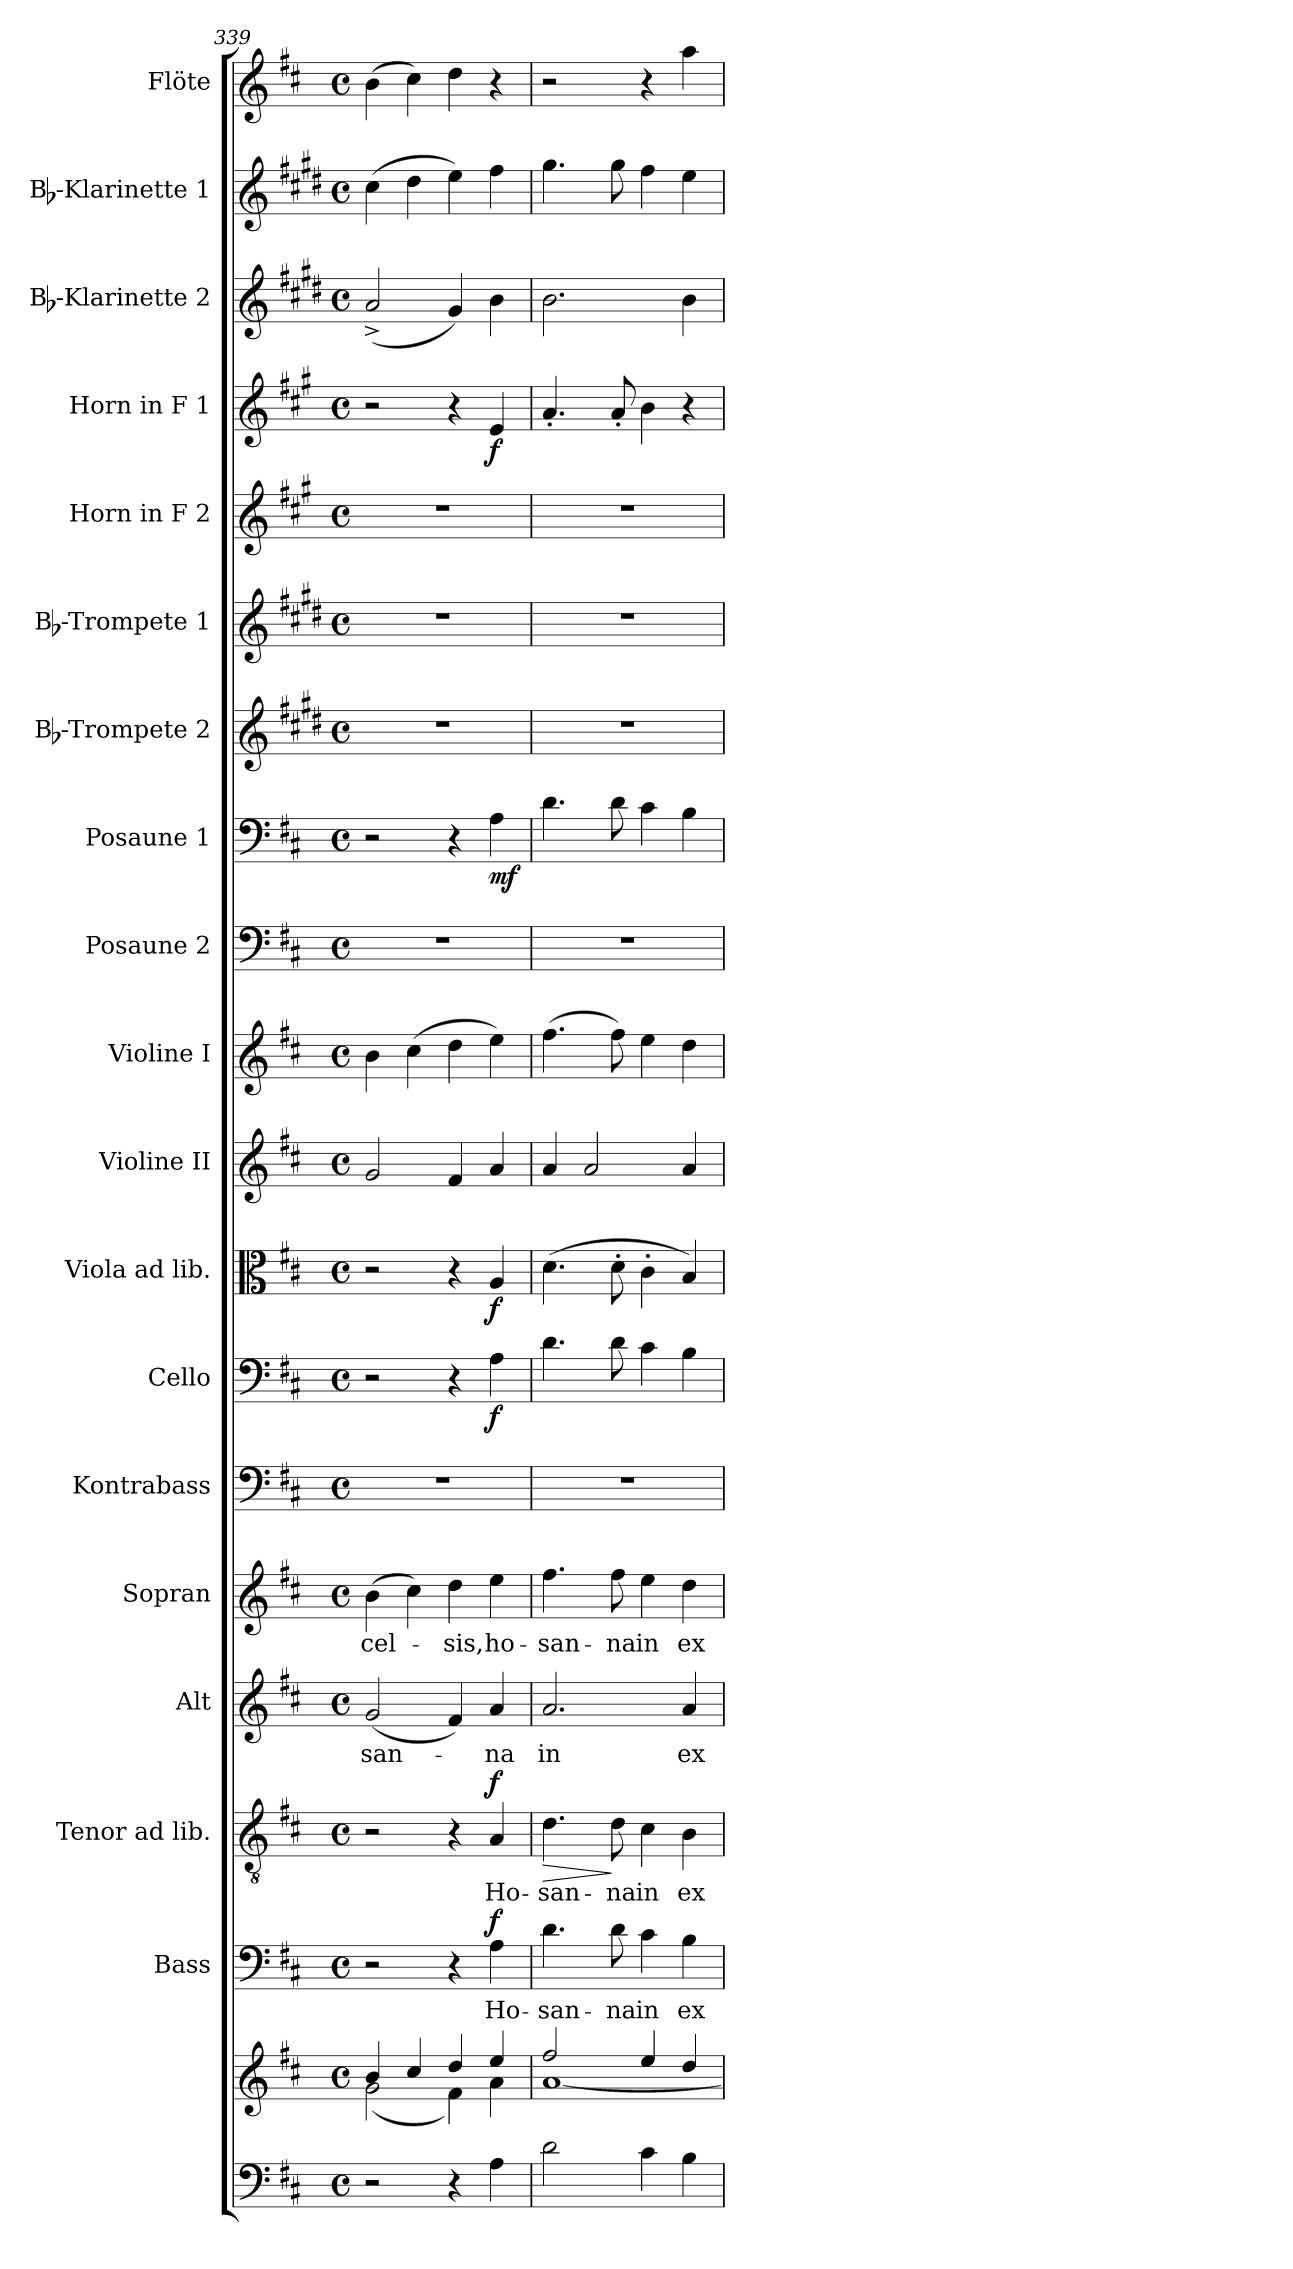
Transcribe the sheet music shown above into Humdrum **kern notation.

**kern	**kern	**kern	**text	**dynam	**kern	**text	**dynam	**kern	**text	**kern	**text	**kern	**kern	**dynam	**kern	**dynam	**kern	**kern	**kern	**kern	**dynam	**kern	**kern	**kern	**kern	**dynam	**kern	**kern	**kern
*part19	*part19	*part18	*part18	*part18	*part17	*part17	*part17	*part16	*part16	*part15	*part15	*part14	*part13	*part13	*part12	*part12	*part11	*part10	*part9	*part8	*part8	*part7	*part6	*part5	*part4	*part4	*part3	*part2	*part1
*staff20	*staff19	*staff18	*staff18	*staff18	*staff17	*staff17	*staff17	*staff16	*staff16	*staff15	*staff15	*staff14	*staff13	*staff13	*staff12	*staff12	*staff11	*staff10	*staff9	*staff8	*staff8	*staff7	*staff6	*staff5	*staff4	*staff4	*staff3	*staff2	*staff1
*	*	*I"Bass	*	*	*I"Tenor ad lib.	*	*	*I"Alt	*	*I"Sopran	*	*I"Kontrabass	*I"Cello	*	*I"Viola ad lib.	*	*I"Violine II	*I"Violine I	*I"Posaune 2	*I"Posaune 1	*	*I"Bb-Trompete 2	*I"Bb-Trompete 1	*I"Horn in F 2	*I"Horn in F 1	*	*I"Bb-Klarinette 2	*I"Bb-Klarinette 1	*I"Flöte
*	*	*I'B.	*	*	*I'T.	*	*	*I'A.	*	*I'S.	*	*I'Kb.	*	*	*I'Vla.	*	*I'Vl. II	*I'Vl. I	*I'Pos. 2	*I'Pos. 1	*	*I'Bb Trp. 2	*I'Bb Trp. 1	*	*	*	*I'Bb Kl. 2	*I'Bb Kl. 1	*I'Fl.
*clefF4	*clefG2	*clefF4	*	*	*clefGv2	*	*	*clefG2	*	*clefG2	*	*clefF4	*clefF4	*	*clefC3	*	*clefG2	*clefG2	*clefF4	*clefF4	*	*clefG2	*clefG2	*clefG2	*clefG2	*	*clefG2	*clefG2	*clefG2
*	*	*	*	*	*	*	*	*	*	*	*	*ITrd7c12	*	*	*	*	*	*	*	*	*	*ITrd1c2	*ITrd1c2	*ITrd4c7	*ITrd4c7	*	*ITrd1c2	*ITrd1c2	*
*k[f#c#]	*k[f#c#]	*k[f#c#]	*	*	*k[f#c#]	*	*	*k[f#c#]	*	*k[f#c#]	*	*k[f#c#]	*k[f#c#]	*	*k[f#c#]	*	*k[f#c#]	*k[f#c#]	*k[f#c#]	*k[f#c#]	*	*k[f#c#]	*k[f#c#]	*k[f#c#]	*k[f#c#]	*	*k[f#c#]	*k[f#c#]	*k[f#c#]
*D:	*D:	*D:	*	*	*D:	*	*	*D:	*	*D:	*	*D:	*D:	*	*D:	*	*D:	*D:	*D:	*D:	*	*D:	*D:	*D:	*D:	*	*D:	*D:	*D:
*M4/4	*M4/4	*M4/4	*	*	*M4/4	*	*	*M4/4	*	*M4/4	*	*M4/4	*M4/4	*	*M4/4	*	*M4/4	*M4/4	*M4/4	*M4/4	*	*M4/4	*M4/4	*M4/4	*M4/4	*	*M4/4	*M4/4	*M4/4
*met(c)	*met(c)	*met(c)	*	*	*met(c)	*	*	*met(c)	*	*met(c)	*	*met(c)	*met(c)	*	*met(c)	*	*met(c)	*met(c)	*met(c)	*met(c)	*	*met(c)	*met(c)	*met(c)	*met(c)	*	*met(c)	*met(c)	*met(c)
=339	=339	=339	=339	=339	=339	=339	=339	=339	=339	=339	=339	=339	=339	=339	=339	=339	=339	=339	=339	=339	=339	=339	=339	=339	=339	=339	=339	=339	=339
*	*^	*	*	*	*	*	*	*	*	*	*	*	*	*	*	*	*	*	*	*	*	*	*	*	*	*	*	*	*
!	!	!	!	!	!	!	!	!	!	!LO:LY:b	!	!LO:LY:b	!	!	!	!	!	!	!	!	!	!	!	!	!	!	!	!	!	!
2r	4b/	(<2g\	2r	.	.	2r	.	.	(<2g/	-san-	(>4b\	-cel-	1r	2r	.	2r	.	2g/	4b\	1r	2r	.	1r	1r	1r	2r	.	(<2g^</	(>4b\	(>4b\
.	4cc#/	.	.	.	.	.	.	.	.	.	4cc#\)	.	.	.	.	.	.	.	(>4cc#\	.	.	.	.	.	.	.	.	.	4cc#\	4cc#\)
!	!	!	!	!	!	!	!	!	!	!	!	!LO:LY:b	!	!	!	!	!	!	!	!	!	!	!	!	!	!	!	!	!	!
4r	4dd/	4f#\)	4r	.	.	4r	.	.	4f#/)	.	4dd\	-sis,	.	4r	.	4r	.	4f#/	4dd\	.	4r	.	.	.	.	4r	.	4f#/)	4dd\)	4dd\
!	!	!	!	!LO:LY:b	!LO:DY:a	!	!LO:LY:b	!LO:DY:a	!	!LO:LY:b	!	!LO:LY:b	!	!	!LO:DY:b	!	!LO:DY:b	!	!	!	!	!LO:DY:b	!	!	!	!	!LO:DY:b	!	!	!
4A\	4ee/	4a\	4A\	Ho-	f	4A/	Ho-	f	4a/	-na	4ee\	ho-	.	4A\	f	4A/	f	4a/	4ee\)	.	4A\	mf	.	.	.	4A/	f	4a\	4ee\	4r
=340	=340	=340	=340	=340	=340	=340	=340	=340	=340	=340	=340	=340	=340	=340	=340	=340	=340	=340	=340	=340	=340	=340	=340	=340	=340	=340	=340	=340	=340	=340
!	!	!	!	!LO:LY:b	!	!	!LO:LY:b	!LO:HP:b	!	!LO:LY:b	!	!LO:LY:b	!	!	!	!	!	!	!	!	!	!	!	!	!	!	!	!	!	!
2d\	2ff#/	[<1a	4.d\	-san-	.	4.d\	-san-	>	2.a/	in	4.ff#\	-san-	1r	4.d\	.	(>4.d\	.	4a/	(>4.ff#\	1r	4.d\	.	1r	1r	1r	4.d'</	.	2.a\	4.ff#\	2r
.	.	.	.	.	.	.	.	.	.	.	.	.	.	.	.	.	.	2a/	.	.	.	.	.	.	.	.	.	.	.	.
!	!	!	!	!LO:LY:b	!	!	!LO:LY:b	!	!	!	!	!LO:LY:b	!	!	!	!	!	!	!	!	!	!	!	!	!	!	!	!	!	!
.	.	.	8d\	-na	.	8d\	-na	]	.	.	8ff#\	-na	.	8d\	.	8d'>\	.	.	8ff#\)	.	8d\	.	.	.	.	8d'</	.	.	8ff#\	.
!	!	!	!	!LO:LY:b	!	!	!LO:LY:b	!	!	!	!	!LO:LY:b	!	!	!	!	!	!	!	!	!	!	!	!	!	!	!	!	!	!
4c#\	4ee/	.	4c#\	in	.	4c#\	in	.	.	.	4ee\	in	.	4c#\	.	4c#'>\	.	.	4ee\	.	4c#\	.	.	.	.	4e\	.	.	4ee\	4r
!	!	!	!	!LO:LY:b	!	!	!LO:LY:b	!	!	!LO:LY:b	!	!LO:LY:b	!	!	!	!	!	!	!	!	!	!	!	!	!	!	!	!	!	!
4B\	4dd/	.	4B\	ex-	.	4B\	ex-	.	4a/	ex-	4dd\	ex-	.	4B\	.	4B/)	.	4a/	4dd\	.	4B\	.	.	.	.	4r	.	4a\	4dd\	4aa\
*	*v	*v	*	*	*	*	*	*	*	*	*	*	*	*	*	*	*	*	*	*	*	*	*	*	*	*	*	*	*	*
=	=	=	=	=	=	=	=	=	=	=	=	=	=	=	=	=	=	=	=	=	=	=	=	=	=	=	=	=	=
*-	*-	*-	*-	*-	*-	*-	*-	*-	*-	*-	*-	*-	*-	*-	*-	*-	*-	*-	*-	*-	*-	*-	*-	*-	*-	*-	*-	*-	*-
